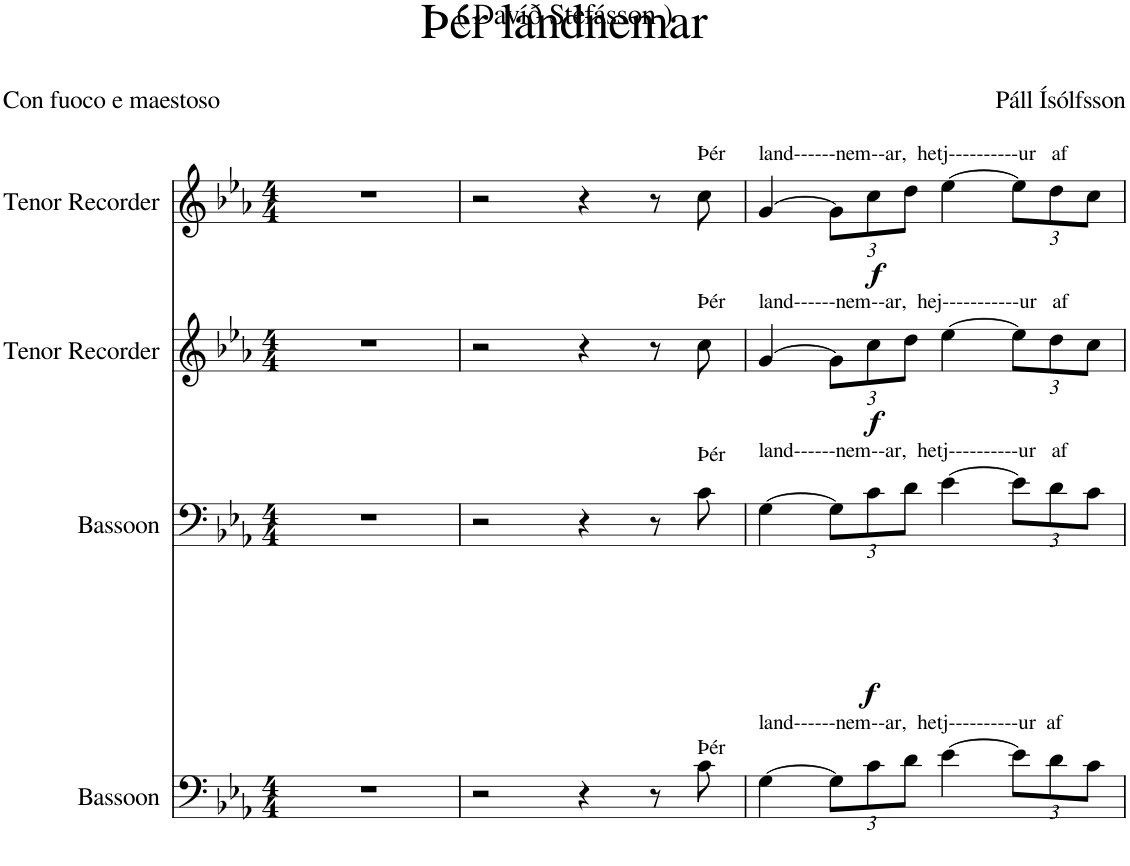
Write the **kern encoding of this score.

**kern	**dynam	**kern	**dynam	**kern	**dynam	**kern	**dynam
*part4	*part4	*part3	*part3	*part2	*part2	*part1	*part1
*staff4	*staff4	*staff3	*staff3	*staff2	*staff2	*staff1	*staff1
*I"Bassoon	*	*I"Bassoon	*	*I"Tenor Recorder	*	*I"Tenor Recorder	*
*I'Bsn.	*	*I'Bsn.	*	*I'T. Rec.	*	*I'T. Rec.	*
*clefF4	*	*clefF4	*	*clefG2	*	*clefG2	*
*k[b-e-a-]	*	*k[b-e-a-]	*	*k[b-e-a-]	*	*k[b-e-a-]	*
*M4/4	*	*M4/4	*	*M4/4	*	*M4/4	*
=1	=1	=1	=1	=1	=1	=1	=1
1r	.	1r	.	1r	.	1r	.
=2	=2	=2	=2	=2	=2	=2	=2
2r	.	2r	.	2r	.	2r	.
4r	.	4r	.	4r	.	4r	.
8r	.	8r	.	8r	.	8r	.
!	!	!	!	!	!	!LO:TX:a:t=Þér	!
!	!	!	!	!LO:TX:a:t=Þér	!	!	!
!	!	!LO:TX:a:t=Þér	!	!	!	!	!
!LO:TX:a:t=Þér	!	!	!	!	!	!	!
!	!LO:DY:b	!	!LO:DY:b	!	!LO:DY:b	!	!LO:DY:b
8c\	f	8c\	f	8cc\	f	8cc\	f
=3	=3	=3	=3	=3	=3	=3	=3
!	!	!	!	!	!	!LO:TX:a:t=land------nem--ar,  hetj----------ur   af	!
!	!	!	!	!LO:TX:a:t=land------nem--ar,  hej-----------ur   af	!	!	!
!	!	!LO:TX:a:t=land------nem--ar,  hetj----------ur   af	!	!	!	!	!
!LO:TX:a:t=land------nem--ar,  hetj----------ur  af	!	!	!	!	!	!	!
[4G\	.	[4G\	.	[4g/	.	[4g/	.
*Xbrackettup	*	*Xbrackettup	*	*Xbrackettup	*	*Xbrackettup	*
12G\L]	.	12G\L]	.	12g\L]	.	12g\L]	.
12c\	.	12c\	.	12cc\	.	12cc\	.
12d\J	.	12d\J	.	12dd\J	.	12dd\J	.
[4e-\	.	[4e-\	.	[4ee-\	.	[4ee-\	.
12e-\L]	.	12e-\L]	.	12ee-\L]	.	12ee-\L]	.
12d\	.	12d\	.	12dd\	.	12dd\	.
12c\J	.	12c\J	.	12cc\J	.	12cc\J	.
=	=	=	=	=	=	=	=
*-	*-	*-	*-	*-	*-	*-	*-
